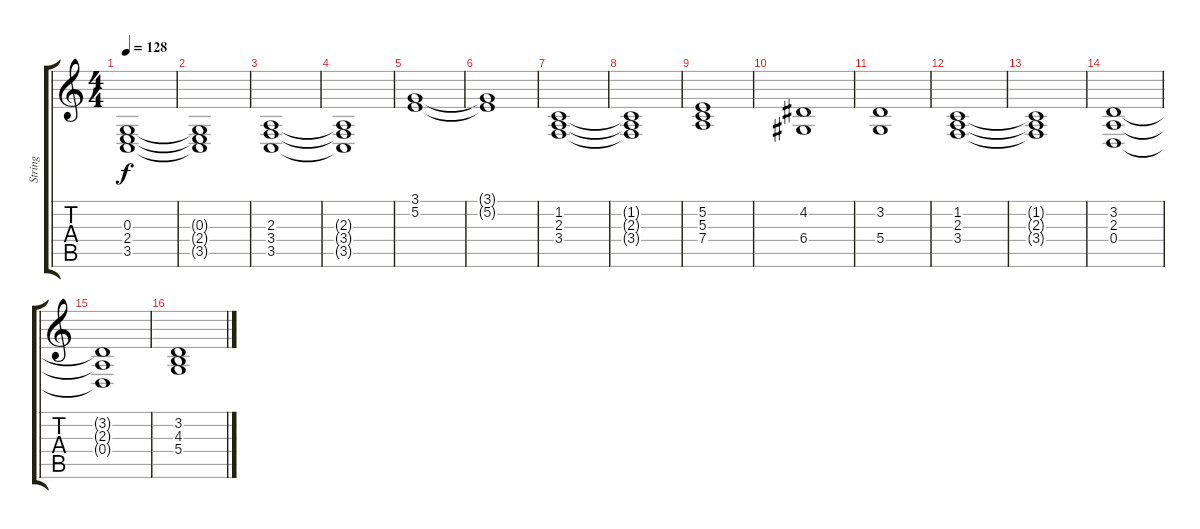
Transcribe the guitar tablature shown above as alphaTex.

\track ("String" "String") {instrument stringensemble2}
\staff {score tabs}
\tuning (E4 B3 G3 D3 A2 E2) {hide}
\ts (4 4)
\tempo 128
\clef g2
\ks c
(0.3 2.4 3.5).1{dy f} |
(0.3{t} 2.4{t} 3.5{t}).1 |
(2.3 3.4 3.5).1 |
(2.3{t} 3.4{t} 3.5{t}).1 |
(3.1 5.2).1 |
(3.1{t} 5.2{t}).1 |
(1.2 2.3 3.4).1 |
(1.2{t} 2.3{t} 3.4{t}).1 |
(5.2 5.3 7.4).1 |
(4.2 6.4).1 |
(3.2 5.4).1 |
(1.2 2.3 3.4).1 |
(1.2{t} 2.3{t} 3.4{t}).1 |
(3.2 2.3 0.4).1 |
(3.2{t} 2.3{t} 0.4{t}).1 |
(3.2 4.3 5.4).1
